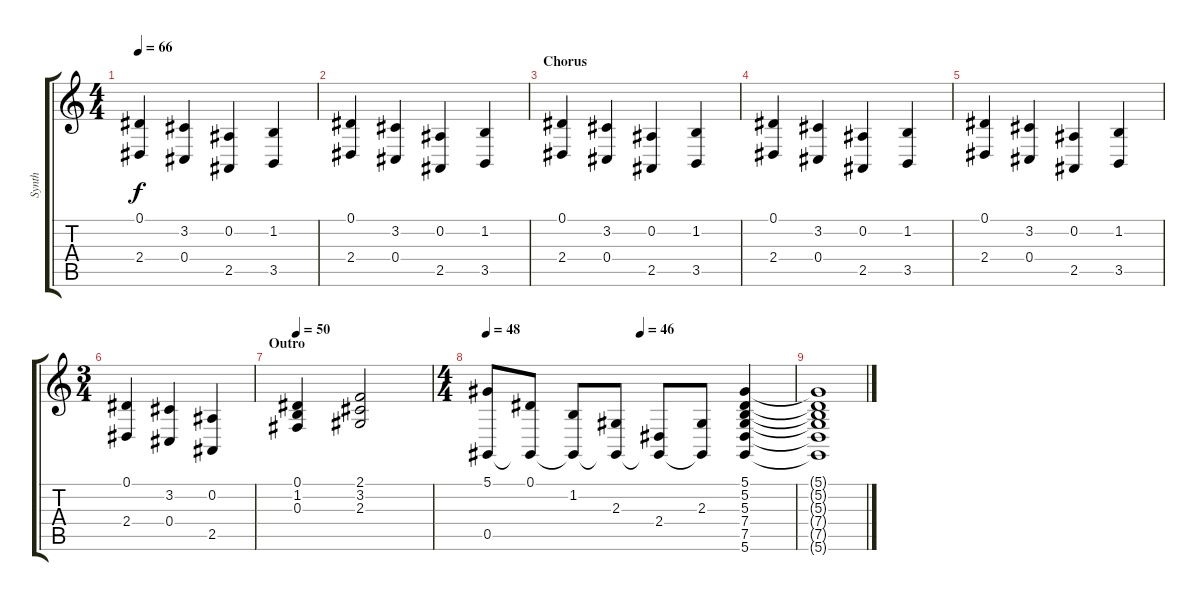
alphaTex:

\track ("Synth" "Synth") {instrument stringensemble1}
\staff {score tabs}
\tuning (Eb4 Bb3 Gb3 Db3 Ab2 Eb2) {hide}
\ts (4 4)
\tempo 66
\clef g2
\ks c
(0.1 2.4).4{dy f} (3.2 0.4).4 (0.2 2.5).4 (1.2 3.5).4 |
(0.1 2.4).4 (3.2 0.4).4 (0.2 2.5).4 (1.2 3.5).4 |
\section ("" "Chorus")
(0.1 2.4).4 (3.2 0.4).4 (0.2 2.5).4 (1.2 3.5).4 |
(0.1 2.4).4 (3.2 0.4).4 (0.2 2.5).4 (1.2 3.5).4 |
(0.1 2.4).4 (3.2 0.4).4 (0.2 2.5).4 (1.2 3.5).4 |
\ts (3 4)
(0.1 2.4).4 (3.2 0.4).4 (0.2 2.5).4 |
\section ("" "Outro")
\tempo 50
(0.1 1.2 0.3).4 (2.1 3.2 2.3).2 |
\ts (4 4)
\tempo 48
\tempo (46 0.5)
(5.1 0.5).8 (0.1 0.5{t}).8 (1.2 0.5{t}).8 (2.3 0.5{t}).8 (2.4 0.5{t}).8 (2.3 0.5{t}).8 (5.1 5.2 5.3 7.4 7.5 5.6).4 |
(5.1{t} 5.2{t} 5.3{t} 7.4{t} 7.5{t} 5.6{t}).1
